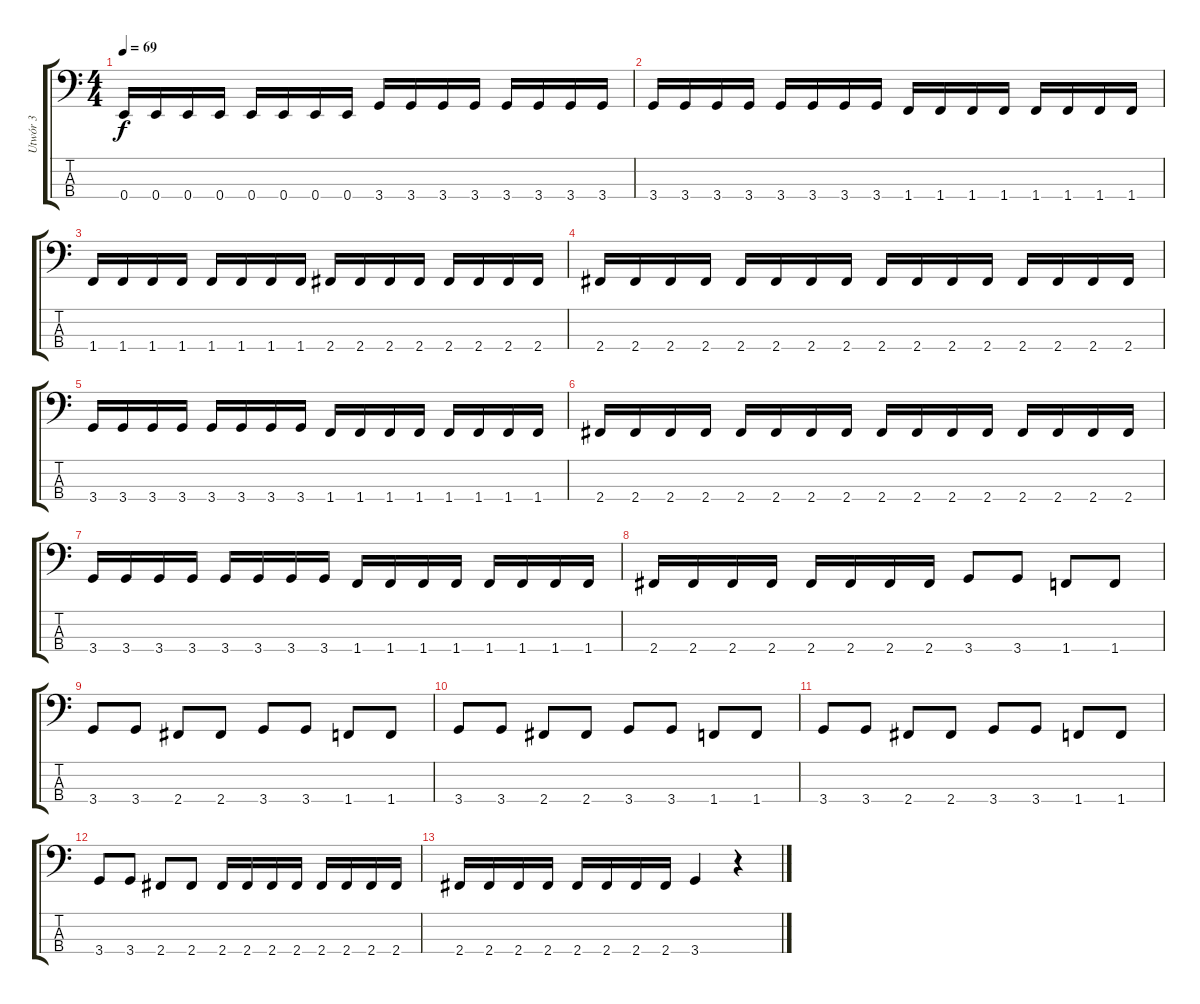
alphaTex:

\track ("Utwór 3" "Utwór 3") {instrument electricbasspick}
\staff {score tabs}
\tuning (G2 D2 A1 E1) {hide}
\ts (4 4)
\tempo 69
\clef f4
\ks c
0.4.16{dy f} 0.4.16 0.4.16 0.4.16 0.4.16 0.4.16 0.4.16 0.4.16 3.4.16 3.4.16 3.4.16 3.4.16 3.4.16 3.4.16 3.4.16 3.4.16 |
3.4.16 3.4.16 3.4.16 3.4.16 3.4.16 3.4.16 3.4.16 3.4.16 1.4.16 1.4.16 1.4.16 1.4.16 1.4.16 1.4.16 1.4.16 1.4.16 |
1.4.16 1.4.16 1.4.16 1.4.16 1.4.16 1.4.16 1.4.16 1.4.16 2.4.16 2.4.16 2.4.16 2.4.16 2.4.16 2.4.16 2.4.16 2.4.16 |
2.4.16 2.4.16 2.4.16 2.4.16 2.4.16 2.4.16 2.4.16 2.4.16 2.4.16 2.4.16 2.4.16 2.4.16 2.4.16 2.4.16 2.4.16 2.4.16 |
3.4.16 3.4.16 3.4.16 3.4.16 3.4.16 3.4.16 3.4.16 3.4.16 1.4.16 1.4.16 1.4.16 1.4.16 1.4.16 1.4.16 1.4.16 1.4.16 |
2.4.16 2.4.16 2.4.16 2.4.16 2.4.16 2.4.16 2.4.16 2.4.16 2.4.16 2.4.16 2.4.16 2.4.16 2.4.16 2.4.16 2.4.16 2.4.16 |
3.4.16 3.4.16 3.4.16 3.4.16 3.4.16 3.4.16 3.4.16 3.4.16 1.4.16 1.4.16 1.4.16 1.4.16 1.4.16 1.4.16 1.4.16 1.4.16 |
2.4.16 2.4.16 2.4.16 2.4.16 2.4.16 2.4.16 2.4.16 2.4.16 3.4.8 3.4.8 1.4.8 1.4.8 |
3.4.8 3.4.8 2.4.8 2.4.8 3.4.8 3.4.8 1.4.8 1.4.8 |
3.4.8 3.4.8 2.4.8 2.4.8 3.4.8 3.4.8 1.4.8 1.4.8 |
3.4.8 3.4.8 2.4.8 2.4.8 3.4.8 3.4.8 1.4.8 1.4.8 |
3.4.8 3.4.8 2.4.8 2.4.8 2.4.16 2.4.16 2.4.16 2.4.16 2.4.16 2.4.16 2.4.16 2.4.16 |
2.4.16 2.4.16 2.4.16 2.4.16 2.4.16 2.4.16 2.4.16 2.4.16 3.4.4 r.4
